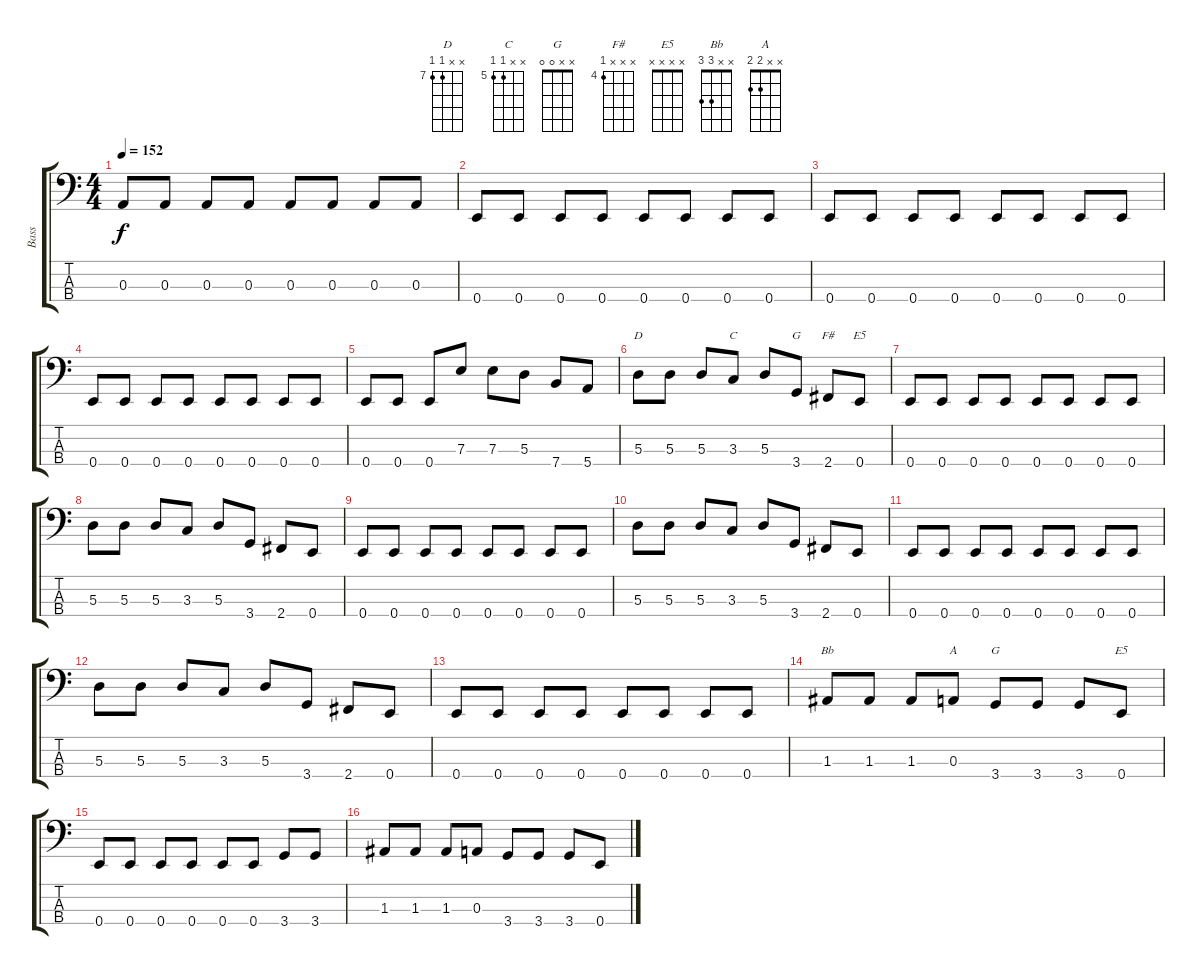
\track ("Bass" "Bass") {instrument electricbassfinger}
\staff {score tabs}
\tuning (G2 D2 A1 E1) {hide}
\chord ("D" x x 7 7) {firstfret 7}
\chord ("C" x x 5 5) {firstfret 5}
\chord ("G" x x x 5) {firstfret 5}
\chord ("F#" x x x 4) {firstfret 4}
\chord ("E5" x x x 2)
\chord ("Bb" x x 3 3)
\chord ("A" x x 2 2)
\chord ("G" x x 0 0)
\chord ("E5" x x x x)
\ts (4 4)
\tempo 152
\clef f4
\ks c
0.3.8{dy f} 0.3.8 0.3.8 0.3.8 0.3.8 0.3.8 0.3.8 0.3.8 |
0.4.8 0.4.8 0.4.8 0.4.8 0.4.8 0.4.8 0.4.8 0.4.8 |
0.4.8 0.4.8 0.4.8 0.4.8 0.4.8 0.4.8 0.4.8 0.4.8 |
0.4.8 0.4.8 0.4.8 0.4.8 0.4.8 0.4.8 0.4.8 0.4.8 |
0.4.8 0.4.8 0.4.8 7.3.8 7.3.8 5.3.8 7.4.8 5.4.8 |
5.3.8{ch "D"} 5.3.8 5.3.8 3.3.8{ch "C"} 5.3.8 3.4.8{ch "G"} 2.4.8{ch "F#"} 0.4.8{ch "E5"} |
0.4.8 0.4.8 0.4.8 0.4.8 0.4.8 0.4.8 0.4.8 0.4.8 |
5.3.8 5.3.8 5.3.8 3.3.8 5.3.8 3.4.8 2.4.8 0.4.8 |
0.4.8 0.4.8 0.4.8 0.4.8 0.4.8 0.4.8 0.4.8 0.4.8 |
5.3.8 5.3.8 5.3.8 3.3.8 5.3.8 3.4.8 2.4.8 0.4.8 |
0.4.8 0.4.8 0.4.8 0.4.8 0.4.8 0.4.8 0.4.8 0.4.8 |
5.3.8 5.3.8 5.3.8 3.3.8 5.3.8 3.4.8 2.4.8 0.4.8 |
0.4.8 0.4.8 0.4.8 0.4.8 0.4.8 0.4.8 0.4.8 0.4.8 |
1.3.8{ch "Bb"} 1.3.8 1.3.8 0.3.8{ch "A"} 3.4.8{ch "G"} 3.4.8 3.4.8 0.4.8{ch "E5"} |
0.4.8 0.4.8 0.4.8 0.4.8 0.4.8 0.4.8 3.4.8 3.4.8 |
1.3.8 1.3.8 1.3.8 0.3.8 3.4.8 3.4.8 3.4.8 0.4.8
